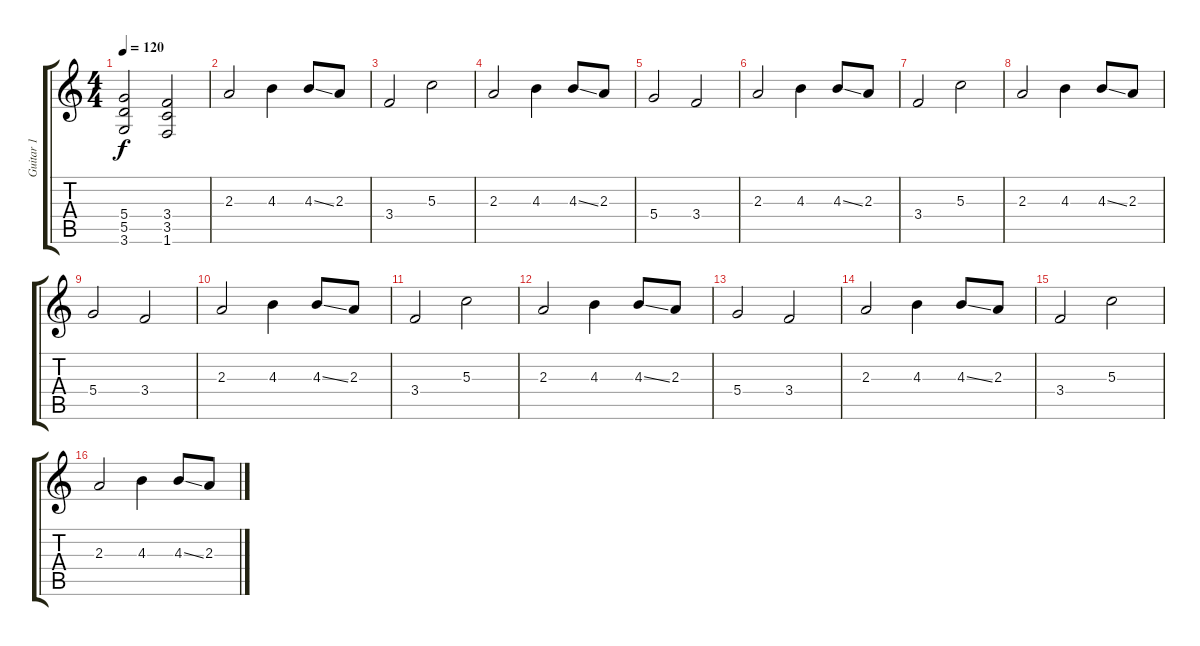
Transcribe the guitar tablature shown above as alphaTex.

\track ("Guitar 1" "Guitar 1") {instrument distortionguitar}
\staff {score tabs}
\tuning (E4 B3 G3 D3 A2 E2) {hide}
\ts (4 4)
\tempo 120
\clef g2
\ks c
(5.4 5.5 3.6).2{dy f} (3.4 3.5 1.6).2 |
2.3.2 4.3.4 4.3{ss}.8 2.3.8 |
3.4.2 5.3.2 |
2.3.2 4.3.4 4.3{ss}.8 2.3.8 |
5.4.2 3.4.2 |
2.3.2 4.3.4 4.3{ss}.8 2.3.8 |
3.4.2 5.3.2 |
2.3.2 4.3.4 4.3{ss}.8 2.3.8 |
5.4.2 3.4.2 |
2.3.2{volume 8} 4.3.4 4.3{ss}.8 2.3.8 |
3.4.2 5.3.2 |
2.3.2 4.3.4 4.3{ss}.8 2.3.8 |
5.4.2 3.4.2 |
2.3.2{volume 6} 4.3.4 4.3{ss}.8 2.3.8 |
3.4.2 5.3.2 |
2.3.2 4.3.4 4.3{ss}.8 2.3.8
